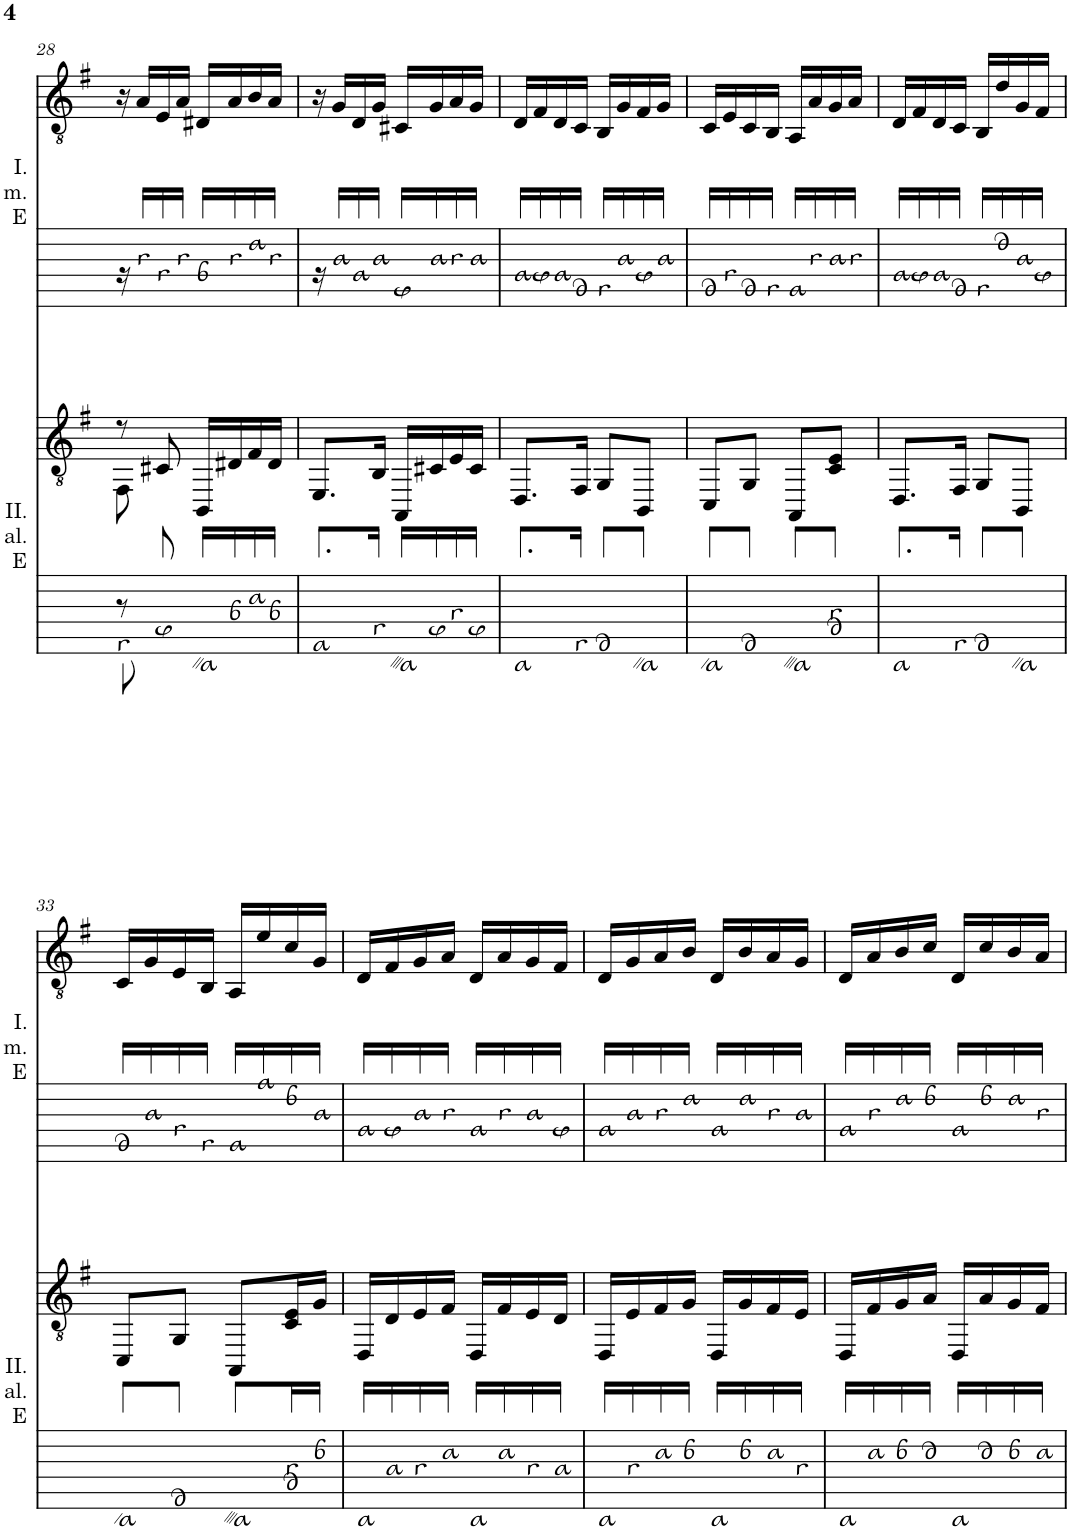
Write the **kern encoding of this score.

**kern	**kern	**kern	**kern
*part2	*part2	*part1	*part1
*staff4	*staff3	*staff2	*staff1
*I"II. arch lute in E	*	*I"I. man dora in E	*
*I'II. al. E	*	*I'I. m. E	*
!!LO:PB:g=z
*	*clefGv2	*	*clefGv2
*k[f#]	*k[f#]	*k[f#]	*k[f#]
*M2/4	*M2/4	*M2/4	*M2/4
=28	=28	=28	=28
*^	*^	*	*
8r	8FF#\	8r	8FF#\	16r	16r
.	.	.	.	16A/LL	16A/LL
8C#X/	4.ryy	8C#X/	4.ryy	16E/	16E/
.	.	.	.	16A/JJ	16A/JJ
16BBB/LL	.	16BBB/LL	.	16D#X/LL	16D#X/LL
16D#X/	.	16D#X/	.	16A/	16A/
16F#/	.	16F#/	.	16B/	16B/
16D#/JJ	.	16D#/JJ	.	16A/JJ	16A/JJ
*v	*v	*	*	*	*
*	*v	*v	*	*
=29	=29	=29	=29
8.EE/L	8.EE/L	16r	16r
.	.	16G/LL	16G/LL
.	.	16D/	16D/
16BB/Jk	16BB/Jk	16G/JJ	16G/JJ
16AAA/LL	16AAA/LL	16C#X/LL	16C#X/LL
16C#X/	16C#X/	16G/	16G/
16E/	16E/	16A/	16A/
16C#/JJ	16C#/JJ	16G/JJ	16G/JJ
=30	=30	=30	=30
8.DD/L	8.DD/L	16D/LL	16D/LL
.	.	16F#/	16F#/
.	.	16D/	16D/
16FF#/Jk	16FF#/Jk	16C/JJ	16C/JJ
8GG/L	8GG/L	16BB/LL	16BB/LL
.	.	16G/	16G/
8BBB/J	8BBB/J	16F#/	16F#/
.	.	16G/JJ	16G/JJ
=31	=31	=31	=31
8CC/L	8CC/L	16C/LL	16C/LL
.	.	16E/	16E/
8GG/J	8GG/J	16C/	16C/
.	.	16BB/JJ	16BB/JJ
8AAA/L	8AAA/L	16AA/LL	16AA/LL
.	.	16A/	16A/
8C/ 8E/J	8C/ 8E/J	16G/	16G/
.	.	16A/JJ	16A/JJ
=32	=32	=32	=32
8.DD/L	8.DD/L	16D/LL	16D/LL
.	.	16F#/	16F#/
.	.	16D/	16D/
16FF#/Jk	16FF#/Jk	16C/JJ	16C/JJ
8GG/L	8GG/L	16BB/LL	16BB/LL
.	.	16d/	16d/
8BBB/J	8BBB/J	16G/	16G/
.	.	16F#/JJ	16F#/JJ
!!LO:LB:g=z
=33	=33	=33	=33
8CC/L	8CC/L	16C/LL	16C/LL
.	.	16G/	16G/
8GG/J	8GG/J	16E/	16E/
.	.	16BB/JJ	16BB/JJ
8AAA/L	8AAA/L	16AA/LL	16AA/LL
.	.	16e/	16e/
16C/ 16E/L	16C/ 16E/L	16c/	16c/
16G/JJ	16G/JJ	16G/JJ	16G/JJ
=34	=34	=34	=34
16DD/LL	16DD/LL	16D/LL	16D/LL
16D/	16D/	16F#/	16F#/
16E/	16E/	16G/	16G/
16F#/JJ	16F#/JJ	16A/JJ	16A/JJ
16DD/LL	16DD/LL	16D/LL	16D/LL
16F#/	16F#/	16A/	16A/
16E/	16E/	16G/	16G/
16D/JJ	16D/JJ	16F#/JJ	16F#/JJ
=35	=35	=35	=35
16DD/LL	16DD/LL	16D/LL	16D/LL
16E/	16E/	16G/	16G/
16F#/	16F#/	16A/	16A/
16G/JJ	16G/JJ	16B/JJ	16B/JJ
16DD/LL	16DD/LL	16D/LL	16D/LL
16G/	16G/	16B/	16B/
16F#/	16F#/	16A/	16A/
16E/JJ	16E/JJ	16G/JJ	16G/JJ
=36	=36	=36	=36
16DD/LL	16DD/LL	16D/LL	16D/LL
16F#/	16F#/	16A/	16A/
16G/	16G/	16B/	16B/
16A/JJ	16A/JJ	16c/JJ	16c/JJ
16DD/LL	16DD/LL	16D/LL	16D/LL
16A/	16A/	16c/	16c/
16G/	16G/	16B/	16B/
16F#/JJ	16F#/JJ	16A/JJ	16A/JJ
=	=	=	=
*-	*-	*-	*-
